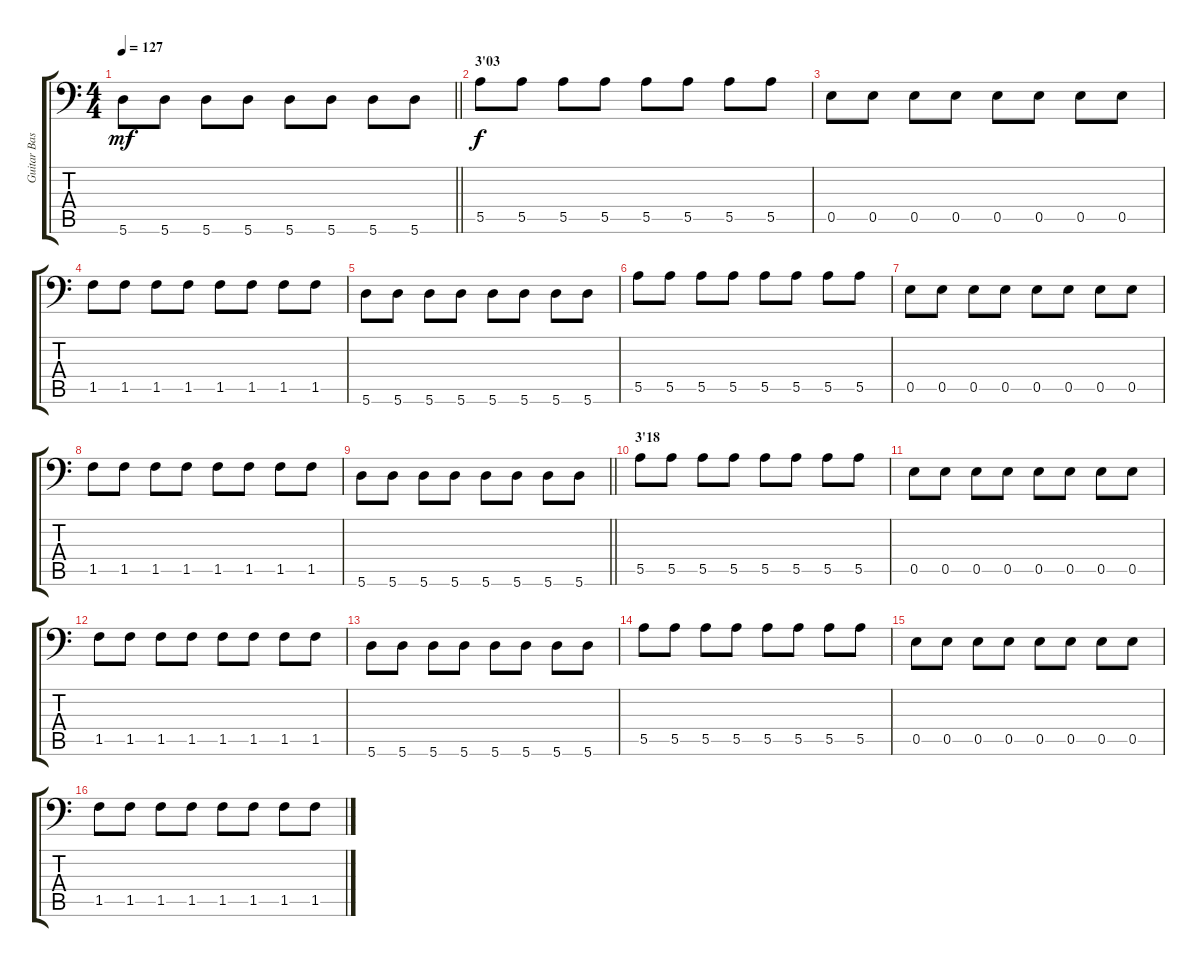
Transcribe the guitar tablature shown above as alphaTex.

\track ("Guitar Bass" "Guitar Bas") {instrument electricbassfinger}
\staff {score tabs}
\tuning (B3 Gb3 D3 A2 E2 A1) {hide}
\ts (4 4)
\tempo 127
\clef f4
\barLineRight lightlight
\ks c
5.6.8{dy mf} 5.6.8 5.6.8 5.6.8 5.6.8 5.6.8 5.6.8 5.6.8 |
\section ("" "3'03")
5.5.8{dy f} 5.5.8 5.5.8 5.5.8 5.5.8 5.5.8 5.5.8 5.5.8 |
0.5.8 0.5.8 0.5.8 0.5.8 0.5.8 0.5.8 0.5.8 0.5.8 |
1.5.8 1.5.8 1.5.8 1.5.8 1.5.8 1.5.8 1.5.8 1.5.8 |
5.6.8 5.6.8 5.6.8 5.6.8 5.6.8 5.6.8 5.6.8 5.6.8 |
5.5.8 5.5.8 5.5.8 5.5.8 5.5.8 5.5.8 5.5.8 5.5.8 |
0.5.8 0.5.8 0.5.8 0.5.8 0.5.8 0.5.8 0.5.8 0.5.8 |
1.5.8 1.5.8 1.5.8 1.5.8 1.5.8 1.5.8 1.5.8 1.5.8 |
\barLineRight lightlight
5.6.8 5.6.8 5.6.8 5.6.8 5.6.8 5.6.8 5.6.8 5.6.8 |
\section ("" "3'18")
5.5.8 5.5.8 5.5.8 5.5.8 5.5.8 5.5.8 5.5.8 5.5.8 |
0.5.8 0.5.8 0.5.8 0.5.8 0.5.8 0.5.8 0.5.8 0.5.8 |
1.5.8 1.5.8 1.5.8 1.5.8 1.5.8 1.5.8 1.5.8 1.5.8 |
5.6.8 5.6.8 5.6.8 5.6.8 5.6.8 5.6.8 5.6.8 5.6.8 |
5.5.8 5.5.8 5.5.8 5.5.8 5.5.8 5.5.8 5.5.8 5.5.8 |
0.5.8 0.5.8 0.5.8 0.5.8 0.5.8 0.5.8 0.5.8 0.5.8 |
1.5.8 1.5.8 1.5.8 1.5.8 1.5.8 1.5.8 1.5.8 1.5.8
